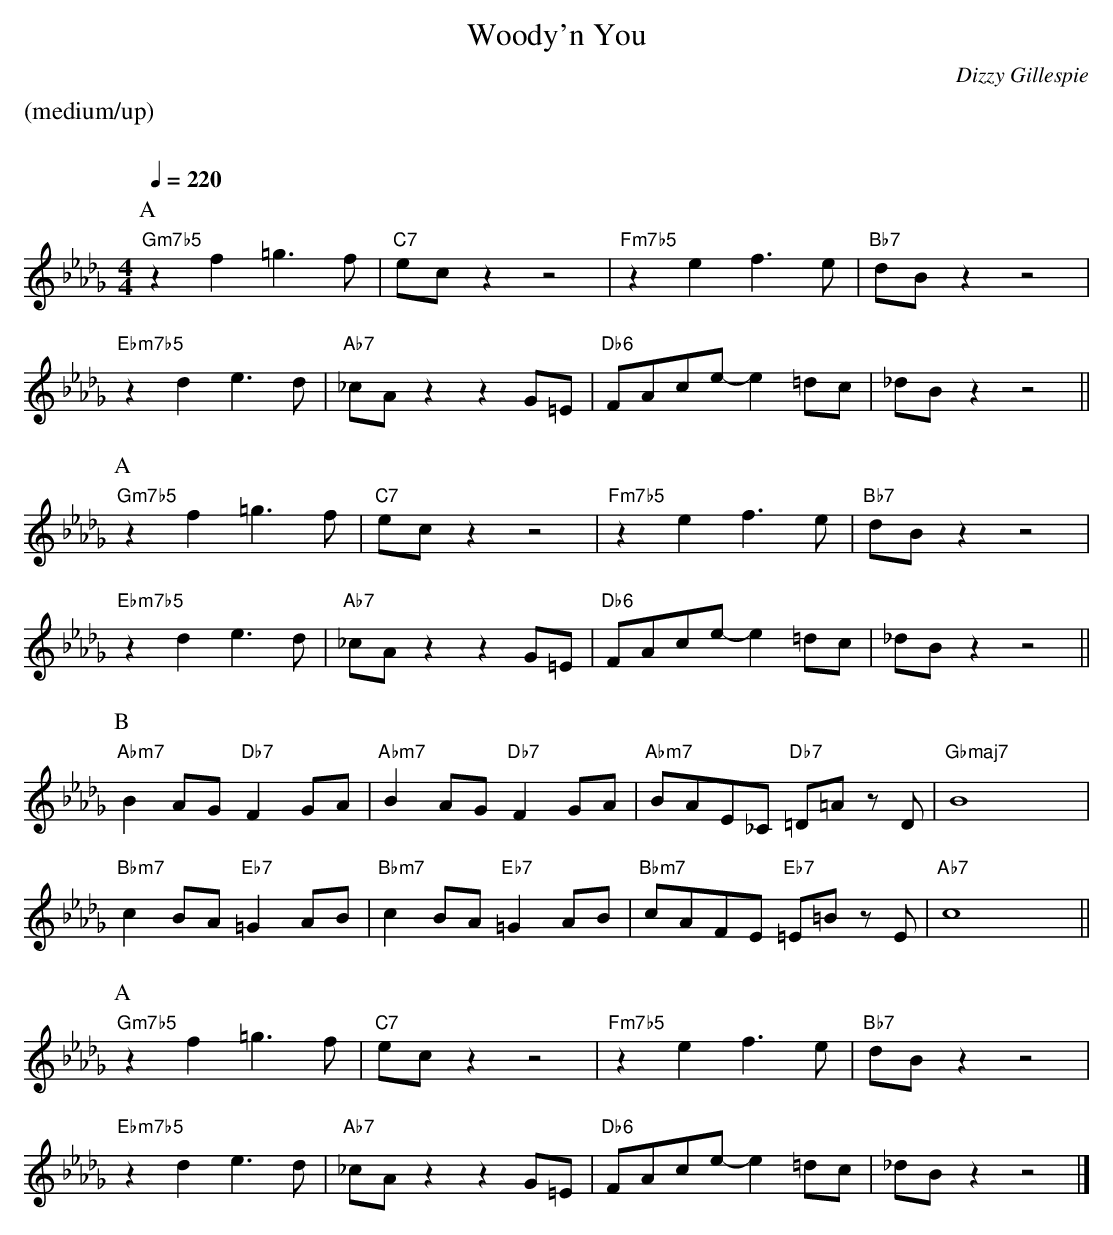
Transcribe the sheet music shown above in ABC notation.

X:1
T:Woody'n You
M:4/4
L:1/8
C:Dizzy Gillespie
Q:1/4=220
%%staves (chords melody)
K:Db
%%text (medium/up)
%%vskip 20
P:A
V:chords
"Gm7b5"x4 x4 | "C7"x4 x4 | "Fm7b5"x4 x4 | "Bb7"x4 x4 |
"Ebm7b5"x4 x4 | "Ab7"x4 x4 | "Db6"x4 x4 | x4 x4 ||
V:melody
z2f2 =g3f | ecz2 z4 | z2e2 f3e | dBz2 z4 |
z2d2 e3d | _cAz2 z2G=E | FAce- e2=dc | _dBz2 z4 ||
P:A
V:chords
"Gm7b5"x4 x4 | "C7"x4 x4 | "Fm7b5"x4 x4 | "Bb7"x4 x4 |
"Ebm7b5"x4 x4 | "Ab7"x4 x4 | "Db6"x4 x4 | x4 x4 ||
V:melody
z2f2 =g3f | ecz2 z4 | z2e2 f3e | dBz2 z4 |
z2d2 e3d | _cAz2 z2G=E | FAce- e2=dc | _dBz2 z4 ||
P:B
V:chords
"Abm7"x4 "Db7"x4 | "Abm7"x4 "Db7"x4 | "Abm7"x4 "Db7"x4 | "Gbmaj7"x4 x4 |
"Bbm7"x4 "Eb7"x4 | "Bbm7"x4 "Eb7"x4 | "Bbm7"x4 "Eb7"x4 | "Ab7"x4 x4 ||
V:melody
B2AG F2GA | B2AG F2GA | BAE_C =D=A zD | B8 |
c2BA =G2AB | c2BA =G2AB | cAFE =E=B zE | c8 ||
P:A
V:chords
"Gm7b5"x4 x4 | "C7"x4 x4 | "Fm7b5"x4 x4 | "Bb7"x4 x4 |
"Ebm7b5"x4 x4 | "Ab7"x4 x4 | "Db6"x4 x4 | x4 x4 |]
V:melody
z2f2 =g3f | ecz2 z4 | z2e2 f3e | dBz2 z4 |
z2d2 e3d | _cAz2 z2G=E | FAce- e2=dc | _dBz2 z4 |]
